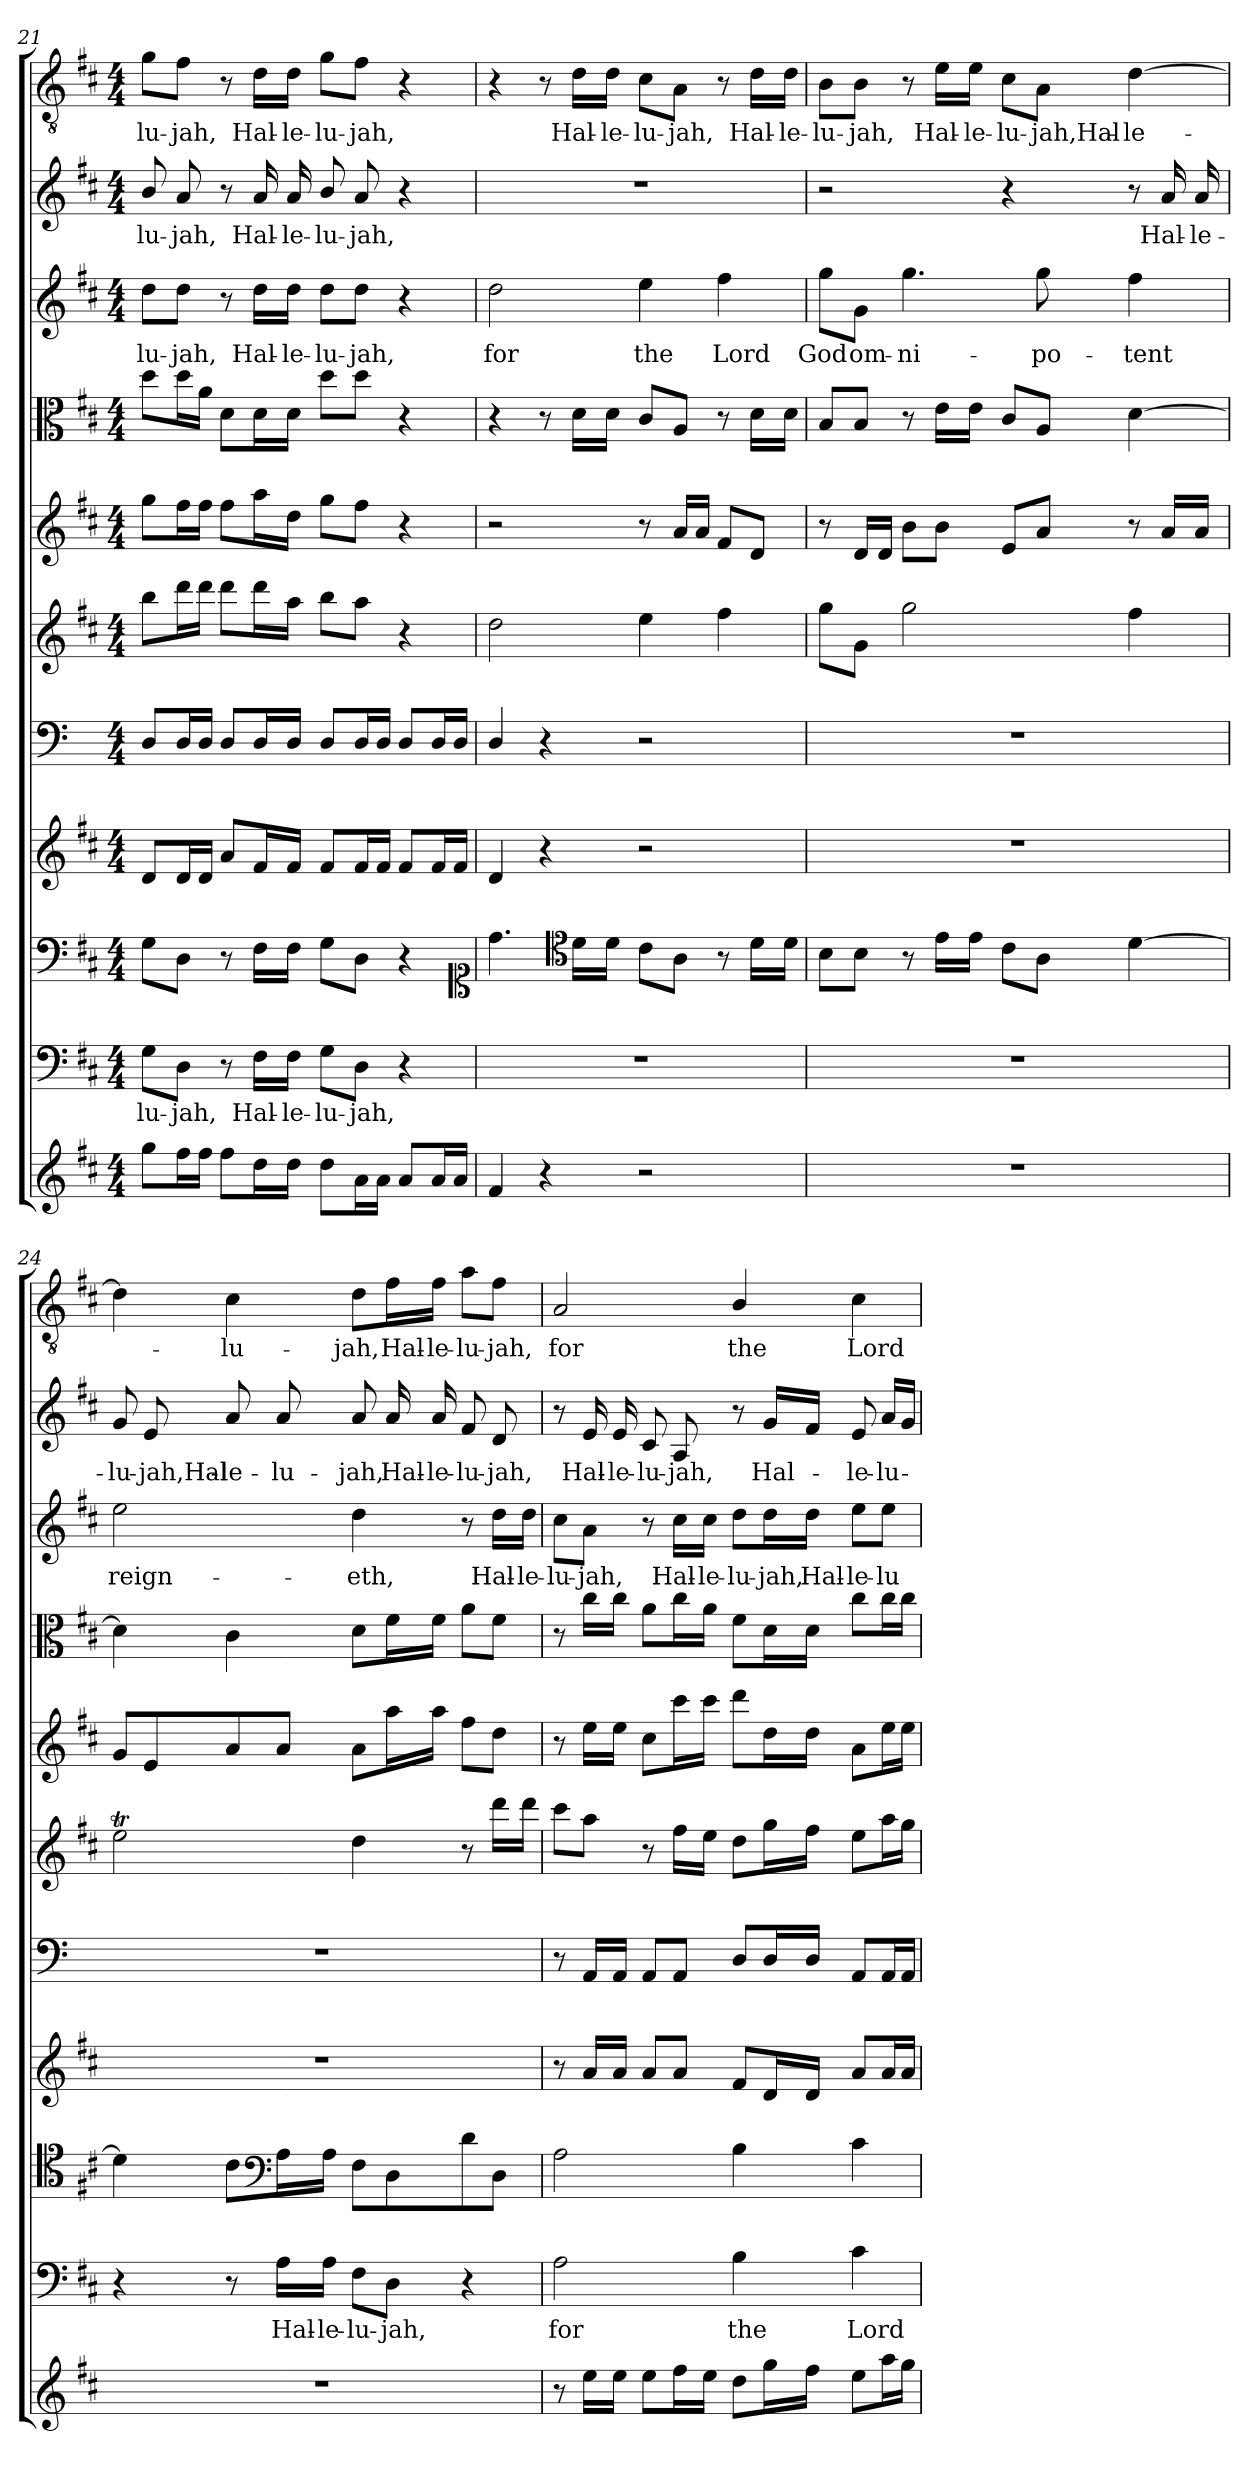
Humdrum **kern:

**kern	**kern	**text	**kern	**kern	**kern	**kern	**kern	**kern	**kern	**text	**kern	**text	**kern	**text
*part11	*part10	*part10	*part9	*part8	*part7	*part6	*part5	*part4	*part3	*part3	*part2	*part2	*part1	*part1
*staff11	*staff10	*staff10	*staff9	*staff8	*staff7	*staff6	*staff5	*staff4	*staff3	*staff3	*staff2	*staff2	*staff1	*staff1
*clefG2	*clefF4	*	*clefF4	*clefG2	*clefF4	*clefG2	*clefG2	*clefC3	*clefG2	*	*clefG2	*	*clefGv2	*
*k[f#c#]	*k[f#c#]	*	*k[f#c#]	*k[f#c#]	*k[]	*k[f#c#]	*k[f#c#]	*k[f#c#]	*k[f#c#]	*	*k[f#c#]	*	*k[f#c#]	*
*D:	*D:	*	*D:	*D:	*	*D:	*D:	*D:	*D:	*	*D:	*	*D:	*
*M4/4	*M4/4	*	*M4/4	*M4/4	*M4/4	*M4/4	*M4/4	*M4/4	*M4/4	*	*M4/4	*	*M4/4	*
=21	=21	=21	=21	=21	=21	=21	=21	=21	=21	=21	=21	=21	=21	=21
8gg\L	8G\L	-lu-	8G\L	8d/L	8D/L	8bb\L	8gg\L	8dd\L	8dd\L	-lu-	8b/	-lu-	8g\L	-lu-
16ff#\L	8D\J	-jah,	8D\J	16d/L	16D/L	16ddd\L	16ff#\L	16dd\L	8dd\J	-jah,	8a/	-jah,	8f#\J	-jah,
16ff#\JJ	.	.	.	16d/JJ	16D/JJ	16ddd\JJ	16ff#\JJ	16a\JJ	.	.	.	.	.	.
8ff#\L	8r	.	8r	8a/L	8D/L	8ddd\L	8ff#\L	8d\L	8r	.	8r	.	8r	.
16dd\L	16F#\LL	Hal-	16F#\LL	16f#/L	16D/L	16ddd\L	16aa\L	16d\L	16dd\LL	Hal-	16a/	Hal-	16d\LL	Hal-
16dd\JJ	16F#\JJ	-le-	16F#\JJ	16f#/JJ	16D/JJ	16aa\JJ	16dd\JJ	16d\JJ	16dd\JJ	-le-	16a/	-le-	16d\JJ	-le-
8dd\L	8G\L	-lu-	8G\L	8f#/L	8D/L	8bb\L	8gg\L	8dd\L	8dd\L	-lu-	8b/	-lu-	8g\L	-lu-
16a\L	8D\J	-jah,	8D\J	16f#/L	16D/L	8aa\J	8ff#\J	8dd\J	8dd\J	-jah,	8a/	-jah,	8f#\J	-jah,
16a\JJ	.	.	.	16f#/JJ	16D/JJ	.	.	.	.	.	.	.	.	.
8a/L	4r	.	4r	8f#/L	8D/L	4r	4r	4r	4r	.	4r	.	4r	.
16a/L	.	.	.	16f#/L	16D/L	.	.	.	.	.	.	.	.	.
16a/JJ	.	.	.	16f#/JJ	16D/JJ	.	.	.	.	.	.	.	.	.
*	*	*	*clefC1	*	*	*	*	*	*	*	*	*	*	*
=22	=22	=22	=22	=22	=22	=22	=22	=22	=22	=22	=22	=22	=22	=22
4f#/	1r	.	4.dd\	4d/	4D/	2dd\	2r	4r	2dd\	for	1r	.	4r	.
4r	.	.	.	4r	4r	.	.	8r	.	.	.	.	8r	.
*	*	*	*clefC4	*	*	*	*	*	*	*	*	*	*	*
.	.	.	16d\LL	.	.	.	.	16d\LL	.	.	.	.	16d\LL	Hal-
.	.	.	16d\JJ	.	.	.	.	16d\JJ	.	.	.	.	16d\JJ	-le-
2r	.	.	8c#\L	2r	2r	4ee\	8r	8c#/L	4ee\	the	.	.	8c#\L	-lu-
.	.	.	8A\J	.	.	.	16a/LL	8A/J	.	.	.	.	8A\J	-jah,
.	.	.	.	.	.	.	16a/JJ	.	.	.	.	.	.	.
.	.	.	8r	.	.	4ff#\	8f#/L	8r	4ff#\	Lord	.	.	8r	.
.	.	.	16d\LL	.	.	.	8d/J	16d\LL	.	.	.	.	16d\LL	Hal-
.	.	.	16d\JJ	.	.	.	.	16d\JJ	.	.	.	.	16d\JJ	-le-
=23	=23	=23	=23	=23	=23	=23	=23	=23	=23	=23	=23	=23	=23	=23
1r	1r	.	8B\L	1r	1r	8gg\L	8r	8B/L	8gg\L	God	2r	.	8B\L	-lu-
.	.	.	8B\J	.	.	8g\J	16d/LL	8B/J	8g\J	om-	.	.	8B\J	-jah,
.	.	.	.	.	.	.	16d/JJ	.	.	.	.	.	.	.
.	.	.	8r	.	.	2gg\	8b\L	8r	4.gg\	-ni-	.	.	8r	.
.	.	.	16e\LL	.	.	.	8b\J	16e\LL	.	.	.	.	16e\LL	Hal-
.	.	.	16e\JJ	.	.	.	.	16e\JJ	.	.	.	.	16e\JJ	-le-
.	.	.	8c#\L	.	.	.	8e/L	8c#/L	.	.	4r	.	8c#\L	-lu-
.	.	.	8A\J	.	.	.	8a/J	8A/J	8gg\	-po-	.	.	8A\J	-jah,Hal-
.	.	.	[4d\	.	.	4ff#\	8r	[4d\	4ff#\	-tent	8r	.	[4d\	-le-
.	.	.	.	.	.	.	16a/LL	.	.	.	16a/	Hal-	.	.
.	.	.	.	.	.	.	16a/JJ	.	.	.	16a/	-le-	.	.
=24	=24	=24	=24	=24	=24	=24	=24	=24	=24	=24	=24	=24	=24	=24
1r	4r	.	4d\]	1r	1r	2eeT\	8g/L	4d\]	2ee\	reign-	8g/	-lu-	4d\]	.
.	.	.	.	.	.	.	8e/	.	.	.	8e/	-jah,Hal-	.	.
.	8r	.	8c#\L	.	.	.	8a/	4c#\	.	.	8a/	-le-	4c#\	-lu-
*	*	*	*clefF4	*	*	*	*	*	*	*	*	*	*	*
.	16A\LL	Hal-	16A\L	.	.	.	8a/J	.	.	.	8a/	-lu-	.	.
.	16A\JJ	-le-	16A\JJ	.	.	.	.	.	.	.	.	.	.	.
.	8F#\L	-lu-	8F#\L	.	.	4dd\	8a\L	8d\L	4dd\	-eth,	8a/	-jah,	8d\L	-jah,
.	8D\J	-jah,	8D\	.	.	.	16aa\L	16f#\L	.	.	16a/	Hal-	16f#\L	Hal-
.	.	.	.	.	.	.	16aa\JJ	16f#\JJ	.	.	16a/	-le-	16f#\JJ	-le-
.	4r	.	8d\	.	.	8r	8ff#\L	8a\L	8r	.	8f#/	-lu-	8a\L	-lu-
.	.	.	8D\J	.	.	16ddd\LL	8dd\J	8f#\J	16dd\LL	Hal-	8d/	-jah,	8f#\J	-jah,
.	.	.	.	.	.	16ddd\JJ	.	.	16dd\JJ	-le-	.	.	.	.
=25	=25	=25	=25	=25	=25	=25	=25	=25	=25	=25	=25	=25	=25	=25
8r	2A\	for	2A\	8r	8r	8ccc#\L	8r	8r	8cc#\L	-lu-	8r	.	2A/	for
16ee\LL	.	.	.	16a/LL	16AA/LL	8aa\J	16ee\LL	16cc#\LL	8a\J	-jah,	16e/	Hal-	.	.
16ee\JJ	.	.	.	16a/JJ	16AA/JJ	.	16ee\JJ	16cc#\JJ	.	.	16e/	-le-	.	.
8ee\L	.	.	.	8a/L	8AA/L	8r	8cc#\L	8a\L	8r	.	8c#/	-lu-	.	.
16ff#\L	.	.	.	8a/J	8AA/J	16ff#\LL	16ccc#\L	16cc#\L	16cc#\LL	Hal-	8A/	-jah,	.	.
16ee\JJ	.	.	.	.	.	16ee\JJ	16ccc#\JJ	16a\JJ	16cc#\JJ	-le-	.	.	.	.
8dd\L	4B\	the	4B\	8f#/L	8D/L	8dd\L	8ddd\L	8f#\L	8dd\L	-lu-	8r	.	4B/	the
16gg\L	.	.	.	16d/L	16D/L	16gg\L	16dd\L	16d\L	16dd\L	-jah,	16g/LL	Hal-	.	.
16ff#\JJ	.	.	.	16d/JJ	16D/JJ	16ff#\JJ	16dd\JJ	16d\JJ	16dd\JJ	Hal-	16f#/JJ	.	.	.
8ee\L	4c#\	Lord	4c#\	8a/L	8AA/L	8ee\L	8a\L	8cc#\L	8ee\L	-le-	8e/	-le-	4c#\	Lord
16aa\L	.	.	.	16a/L	16AA/L	16aa\L	16ee\L	16cc#\L	8ee\J	-lu-	16a/LL	-lu-	.	.
16gg\JJ	.	.	.	16a/JJ	16AA/JJ	16gg\JJ	16ee\JJ	16cc#\JJ	.	.	16g/JJ	.	.	.
=	=	=	=	=	=	=	=	=	=	=	=	=	=	=
*-	*-	*-	*-	*-	*-	*-	*-	*-	*-	*-	*-	*-	*-	*-
